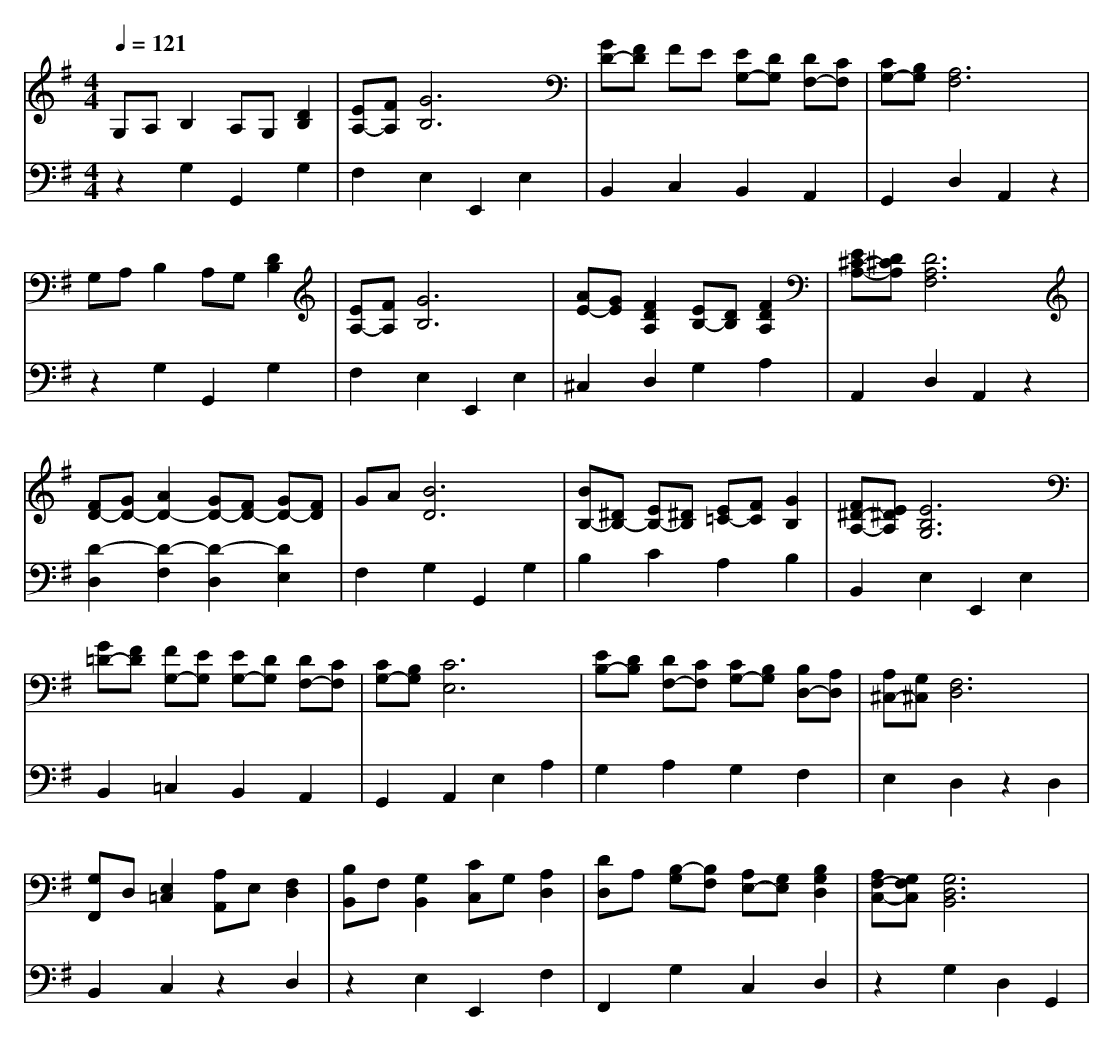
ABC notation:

X:1
T:
M: 4/4
L: 1/8
Q:1/4=121
K:G % 1 sharps
V:1
G,A, B,2 A,G, [D2B,2]|[EA,-][FA,] [G6B,6]|[GD-][FD] FE [EG,-][DG,] [DF,-][CF,]|[CG,-][B,G,] [A,6F,6]|
G,A, B,2 A,G, [D2B,2]|[EA,-][FA,] [G6B,6]|[AE-][GE] [F2D2A,2] [EB,-][DB,] [F2D2A,2]|[E^C-A,-][D^CA,] [D6A,6F,6]|
[FD-][GD-] [A2D2-] [GD-][FD-] [GD-][FD]|GA [B6D6]|[BB,-][^DB,-] [EB,-][^DB,] [E=C-][FC] [G2B,2]|[F^D-A,-][E^DA,] [E6B,6G,6]|
[G=D-][FD] [FG,-][EG,] [EG,-][DG,] [DF,-][CF,]|[CG,-][B,G,] [C6E,6]|[EB,-][DB,] [DF,-][CF,] [CG,-][B,G,] [B,D,-][A,D,]|[A,^C,-][G,^C,] [F,6D,6]|
[G,F,,]D, [E,2=C,2] [A,A,,]E, [F,2D,2]|[B,B,,]F, [G,2B,,2] [CC,]G, [A,2D,2]|[DD,]A, [B,-G,][B,F,] [A,E,-][G,E,] [B,2G,2D,2]|[A,F,-C,-][G,F,C,] [G,6D,6B,,6]|
V:2
z2 G,2 G,,2 G,2|F,2 E,2 E,,2 E,2|B,,2 C,2 B,,2 A,,2|G,,2 D,2 A,,2 z2|
z2 G,2 G,,2 G,2|F,2 E,2 E,,2 E,2|^C,2 D,2 G,2 A,2|A,,2 D,2 A,,2 z2|
[D2-D,2] [D2-F,2] [D2-D,2] [D2E,2]|F,2 G,2 G,,2 G,2|B,2 C2 A,2 B,2|B,,2 E,2 E,,2 E,2|
B,,2 =C,2 B,,2 A,,2|G,,2 A,,2 E,2 A,2|G,2 A,2 G,2 F,2|E,2 D,2 z2 D,2|
B,,2 C,2 z2 D,2|z2 E,2 E,,2 F,2|F,,2 G,2 C,2 D,2|z2 G,2 D,2 G,,2|
